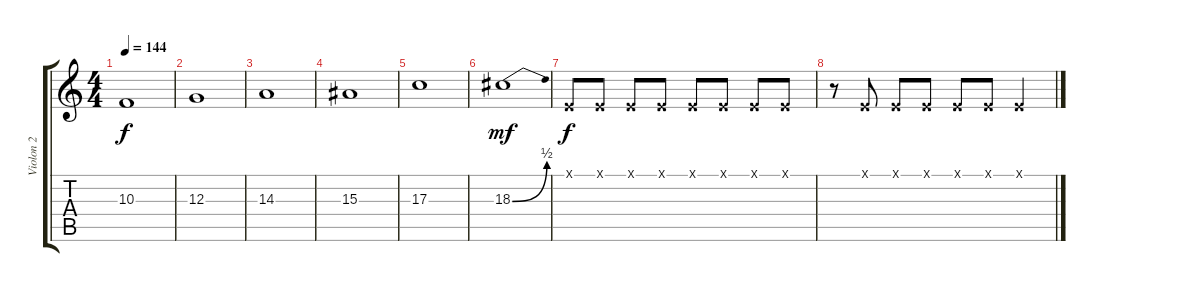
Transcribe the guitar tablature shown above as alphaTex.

\track ("Violon 2" "Violon 2") {instrument violin}
\staff {score tabs}
\tuning (E4 B3 G3 D3 A2 E2) {hide}
\ts (4 4)
\tempo 144
\clef g2
\ks c
10.3.1{dy f} |
12.3.1 |
14.3.1 |
15.3.1 |
17.3.1 |
18.3{be (bend 0 0 60 2)}.1{dy mf} |
0.1{x}.8{dy f} 0.1{x}.8 0.1{x}.8 0.1{x}.8 0.1{x}.8 0.1{x}.8 0.1{x}.8 0.1{x}.8 |
r.8 0.1{x}.8 0.1{x}.8 0.1{x}.8 0.1{x}.8 0.1{x}.8 0.1{x}.4
